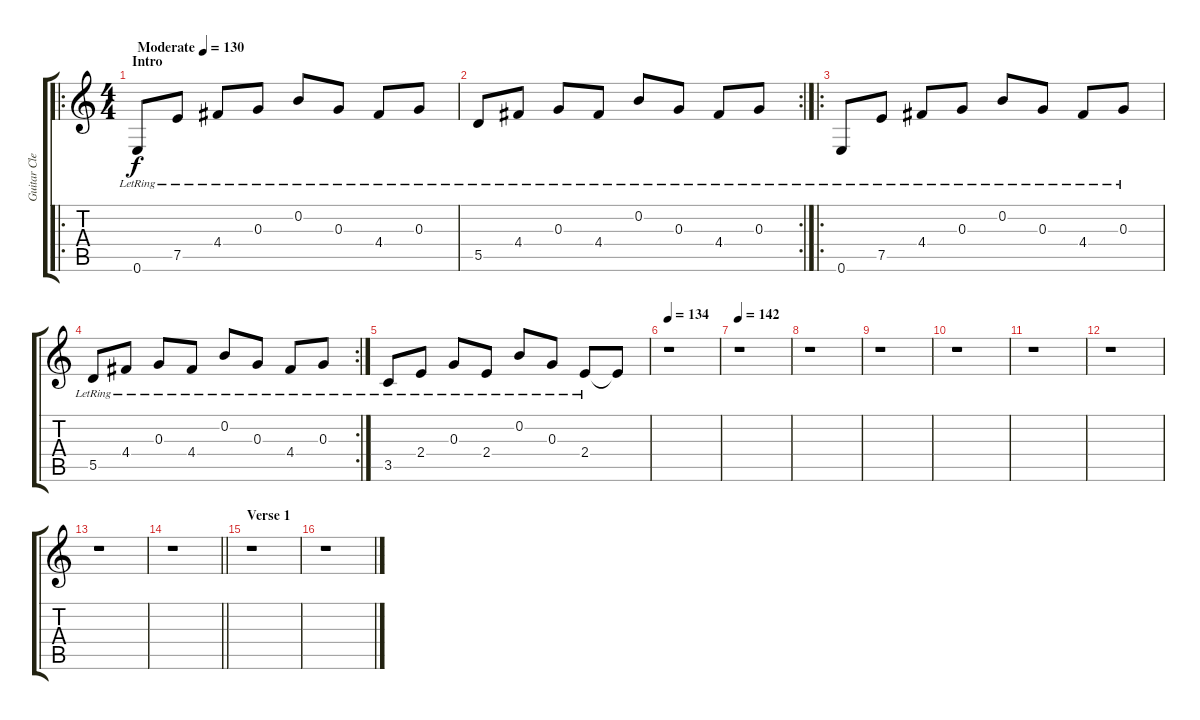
\track ("Guitar Clean" "Guitar Cle") {instrument electricguitarclean}
\staff {score tabs}
\tuning (E4 B3 G3 D3 A2 E2) {hide}
\ro
\ts (4 4)
\section ("" "Intro")
\tempo (130 "Moderate")
\clef g2
\ks c
0.6{lr}.8{dy f instrument electricguitarclean} 7.5{lr}.8 4.4{lr}.8 0.3{lr}.8 0.2{lr}.8 0.3{lr}.8 4.4{lr}.8 0.3{lr}.8 |
\rc 2
5.5{lr}.8 4.4{lr}.8 0.3{lr}.8 4.4{lr}.8 0.2{lr}.8 0.3{lr}.8 4.4{lr}.8 0.3{lr}.8 |
\ro
0.6{lr}.8 7.5{lr}.8 4.4{lr}.8 0.3{lr}.8 0.2{lr}.8 0.3{lr}.8 4.4{lr}.8 0.3{lr}.8 |
\rc 2
5.5{lr}.8 4.4{lr}.8 0.3{lr}.8 4.4{lr}.8 0.2{lr}.8 0.3{lr}.8 4.4{lr}.8 0.3{lr}.8 |
3.5{lr}.8 2.4{lr}.8 0.3{lr}.8 2.4{lr}.8 0.2{lr}.8 0.3{lr}.8 2.4{lr}.8 2.4{t}.8 |
\tempo 134
r.1 |
\tempo 142
r.1 |
r.1 |
r.1 |
r.1 |
r.1 |
r.1 |
r.1 |
\barLineRight lightlight
r.1 |
\section ("" "Verse 1")
r.1 |
r.1
